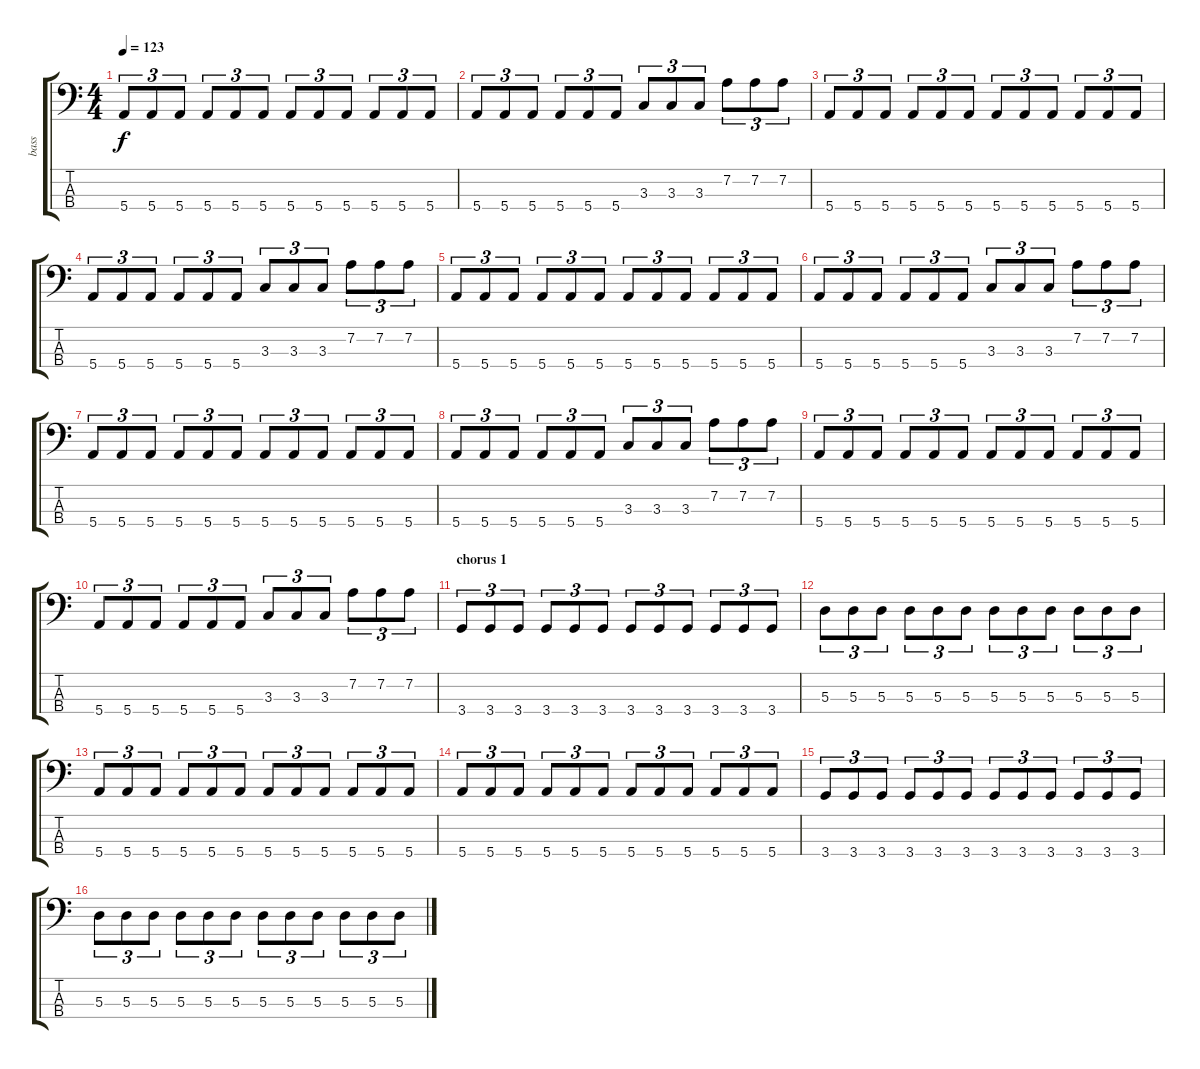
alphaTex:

\track ("bass " "bass ") {instrument electricbasspick}
\staff {score tabs}
\tuning (G2 D2 A1 E1) {hide}
\ts (4 4)
\tempo 123
\clef f4
\ks c
5.4.8{tu (3 2) txt "" dy f} 5.4.8{tu (3 2) txt ""} 5.4.8{tu (3 2) txt ""} 5.4.8{tu (3 2) txt ""} 5.4.8{tu (3 2) txt ""} 5.4.8{tu (3 2) txt ""} 5.4.8{tu (3 2) txt ""} 5.4.8{tu (3 2) txt ""} 5.4.8{tu (3 2) txt ""} 5.4.8{tu (3 2) txt ""} 5.4.8{tu (3 2) txt ""} 5.4.8{tu (3 2) txt ""} |
5.4.8{tu (3 2) txt ""} 5.4.8{tu (3 2) txt ""} 5.4.8{tu (3 2) txt ""} 5.4.8{tu (3 2) txt ""} 5.4.8{tu (3 2) txt ""} 5.4.8{tu (3 2) txt ""} 3.3.8{tu (3 2) txt ""} 3.3.8{tu (3 2) txt ""} 3.3.8{tu (3 2) txt ""} 7.2.8{tu (3 2) txt ""} 7.2.8{tu (3 2) txt ""} 7.2.8{tu (3 2) txt ""} |
5.4.8{tu (3 2) txt ""} 5.4.8{tu (3 2) txt ""} 5.4.8{tu (3 2) txt ""} 5.4.8{tu (3 2) txt ""} 5.4.8{tu (3 2) txt ""} 5.4.8{tu (3 2) txt ""} 5.4.8{tu (3 2) txt ""} 5.4.8{tu (3 2) txt ""} 5.4.8{tu (3 2) txt ""} 5.4.8{tu (3 2) txt ""} 5.4.8{tu (3 2) txt ""} 5.4.8{tu (3 2) txt ""} |
5.4.8{tu (3 2) txt ""} 5.4.8{tu (3 2) txt ""} 5.4.8{tu (3 2) txt ""} 5.4.8{tu (3 2) txt ""} 5.4.8{tu (3 2) txt ""} 5.4.8{tu (3 2) txt ""} 3.3.8{tu (3 2) txt ""} 3.3.8{tu (3 2) txt ""} 3.3.8{tu (3 2) txt ""} 7.2.8{tu (3 2) txt ""} 7.2.8{tu (3 2) txt ""} 7.2.8{tu (3 2) txt ""} |
5.4.8{tu (3 2) txt ""} 5.4.8{tu (3 2) txt ""} 5.4.8{tu (3 2) txt ""} 5.4.8{tu (3 2) txt ""} 5.4.8{tu (3 2) txt ""} 5.4.8{tu (3 2) txt ""} 5.4.8{tu (3 2) txt ""} 5.4.8{tu (3 2) txt ""} 5.4.8{tu (3 2) txt ""} 5.4.8{tu (3 2) txt ""} 5.4.8{tu (3 2) txt ""} 5.4.8{tu (3 2) txt ""} |
5.4.8{tu (3 2) txt ""} 5.4.8{tu (3 2) txt ""} 5.4.8{tu (3 2) txt ""} 5.4.8{tu (3 2) txt ""} 5.4.8{tu (3 2) txt ""} 5.4.8{tu (3 2) txt ""} 3.3.8{tu (3 2) txt ""} 3.3.8{tu (3 2) txt ""} 3.3.8{tu (3 2) txt ""} 7.2.8{tu (3 2) txt ""} 7.2.8{tu (3 2) txt ""} 7.2.8{tu (3 2) txt ""} |
5.4.8{tu (3 2) txt ""} 5.4.8{tu (3 2) txt ""} 5.4.8{tu (3 2) txt ""} 5.4.8{tu (3 2) txt ""} 5.4.8{tu (3 2) txt ""} 5.4.8{tu (3 2) txt ""} 5.4.8{tu (3 2) txt ""} 5.4.8{tu (3 2) txt ""} 5.4.8{tu (3 2) txt ""} 5.4.8{tu (3 2) txt ""} 5.4.8{tu (3 2) txt ""} 5.4.8{tu (3 2) txt ""} |
5.4.8{tu (3 2) txt ""} 5.4.8{tu (3 2) txt ""} 5.4.8{tu (3 2) txt ""} 5.4.8{tu (3 2) txt ""} 5.4.8{tu (3 2) txt ""} 5.4.8{tu (3 2) txt ""} 3.3.8{tu (3 2) txt ""} 3.3.8{tu (3 2) txt ""} 3.3.8{tu (3 2) txt ""} 7.2.8{tu (3 2) txt ""} 7.2.8{tu (3 2) txt ""} 7.2.8{tu (3 2) txt ""} |
5.4.8{tu (3 2) txt ""} 5.4.8{tu (3 2) txt ""} 5.4.8{tu (3 2) txt ""} 5.4.8{tu (3 2) txt ""} 5.4.8{tu (3 2) txt ""} 5.4.8{tu (3 2) txt ""} 5.4.8{tu (3 2) txt ""} 5.4.8{tu (3 2) txt ""} 5.4.8{tu (3 2) txt ""} 5.4.8{tu (3 2) txt ""} 5.4.8{tu (3 2) txt ""} 5.4.8{tu (3 2) txt ""} |
5.4.8{tu (3 2) txt ""} 5.4.8{tu (3 2) txt ""} 5.4.8{tu (3 2) txt ""} 5.4.8{tu (3 2) txt ""} 5.4.8{tu (3 2) txt ""} 5.4.8{tu (3 2) txt ""} 3.3.8{tu (3 2) txt ""} 3.3.8{tu (3 2) txt ""} 3.3.8{tu (3 2) txt ""} 7.2.8{tu (3 2) txt ""} 7.2.8{tu (3 2) txt ""} 7.2.8{tu (3 2) txt ""} |
\section ("" "chorus 1")
3.4.8{tu (3 2) txt ""} 3.4.8{tu (3 2) txt ""} 3.4.8{tu (3 2) txt ""} 3.4.8{tu (3 2) txt ""} 3.4.8{tu (3 2) txt ""} 3.4.8{tu (3 2) txt ""} 3.4.8{tu (3 2) txt ""} 3.4.8{tu (3 2) txt ""} 3.4.8{tu (3 2) txt ""} 3.4.8{tu (3 2) txt ""} 3.4.8{tu (3 2) txt ""} 3.4.8{tu (3 2) txt ""} |
5.3.8{tu (3 2) txt ""} 5.3.8{tu (3 2) txt ""} 5.3.8{tu (3 2) txt ""} 5.3.8{tu (3 2) txt ""} 5.3.8{tu (3 2) txt ""} 5.3.8{tu (3 2) txt ""} 5.3.8{tu (3 2) txt ""} 5.3.8{tu (3 2) txt ""} 5.3.8{tu (3 2) txt ""} 5.3.8{tu (3 2) txt ""} 5.3.8{tu (3 2) txt ""} 5.3.8{tu (3 2) txt ""} |
5.4.8{tu (3 2) txt ""} 5.4.8{tu (3 2) txt ""} 5.4.8{tu (3 2) txt ""} 5.4.8{tu (3 2) txt ""} 5.4.8{tu (3 2) txt ""} 5.4.8{tu (3 2) txt ""} 5.4.8{tu (3 2) txt ""} 5.4.8{tu (3 2) txt ""} 5.4.8{tu (3 2) txt ""} 5.4.8{tu (3 2) txt ""} 5.4.8{tu (3 2) txt ""} 5.4.8{tu (3 2) txt ""} |
5.4.8{tu (3 2) txt ""} 5.4.8{tu (3 2) txt ""} 5.4.8{tu (3 2) txt ""} 5.4.8{tu (3 2) txt ""} 5.4.8{tu (3 2) txt ""} 5.4.8{tu (3 2) txt ""} 5.4.8{tu (3 2) txt ""} 5.4.8{tu (3 2) txt ""} 5.4.8{tu (3 2) txt ""} 5.4.8{tu (3 2) txt ""} 5.4.8{tu (3 2) txt ""} 5.4.8{tu (3 2) txt ""} |
3.4.8{tu (3 2) txt ""} 3.4.8{tu (3 2) txt ""} 3.4.8{tu (3 2) txt ""} 3.4.8{tu (3 2) txt ""} 3.4.8{tu (3 2) txt ""} 3.4.8{tu (3 2) txt ""} 3.4.8{tu (3 2) txt ""} 3.4.8{tu (3 2) txt ""} 3.4.8{tu (3 2) txt ""} 3.4.8{tu (3 2) txt ""} 3.4.8{tu (3 2) txt ""} 3.4.8{tu (3 2) txt ""} |
5.3.8{tu (3 2) txt ""} 5.3.8{tu (3 2) txt ""} 5.3.8{tu (3 2) txt ""} 5.3.8{tu (3 2) txt ""} 5.3.8{tu (3 2) txt ""} 5.3.8{tu (3 2) txt ""} 5.3.8{tu (3 2) txt ""} 5.3.8{tu (3 2) txt ""} 5.3.8{tu (3 2) txt ""} 5.3.8{tu (3 2) txt ""} 5.3.8{tu (3 2) txt ""} 5.3.8{tu (3 2) txt ""}
